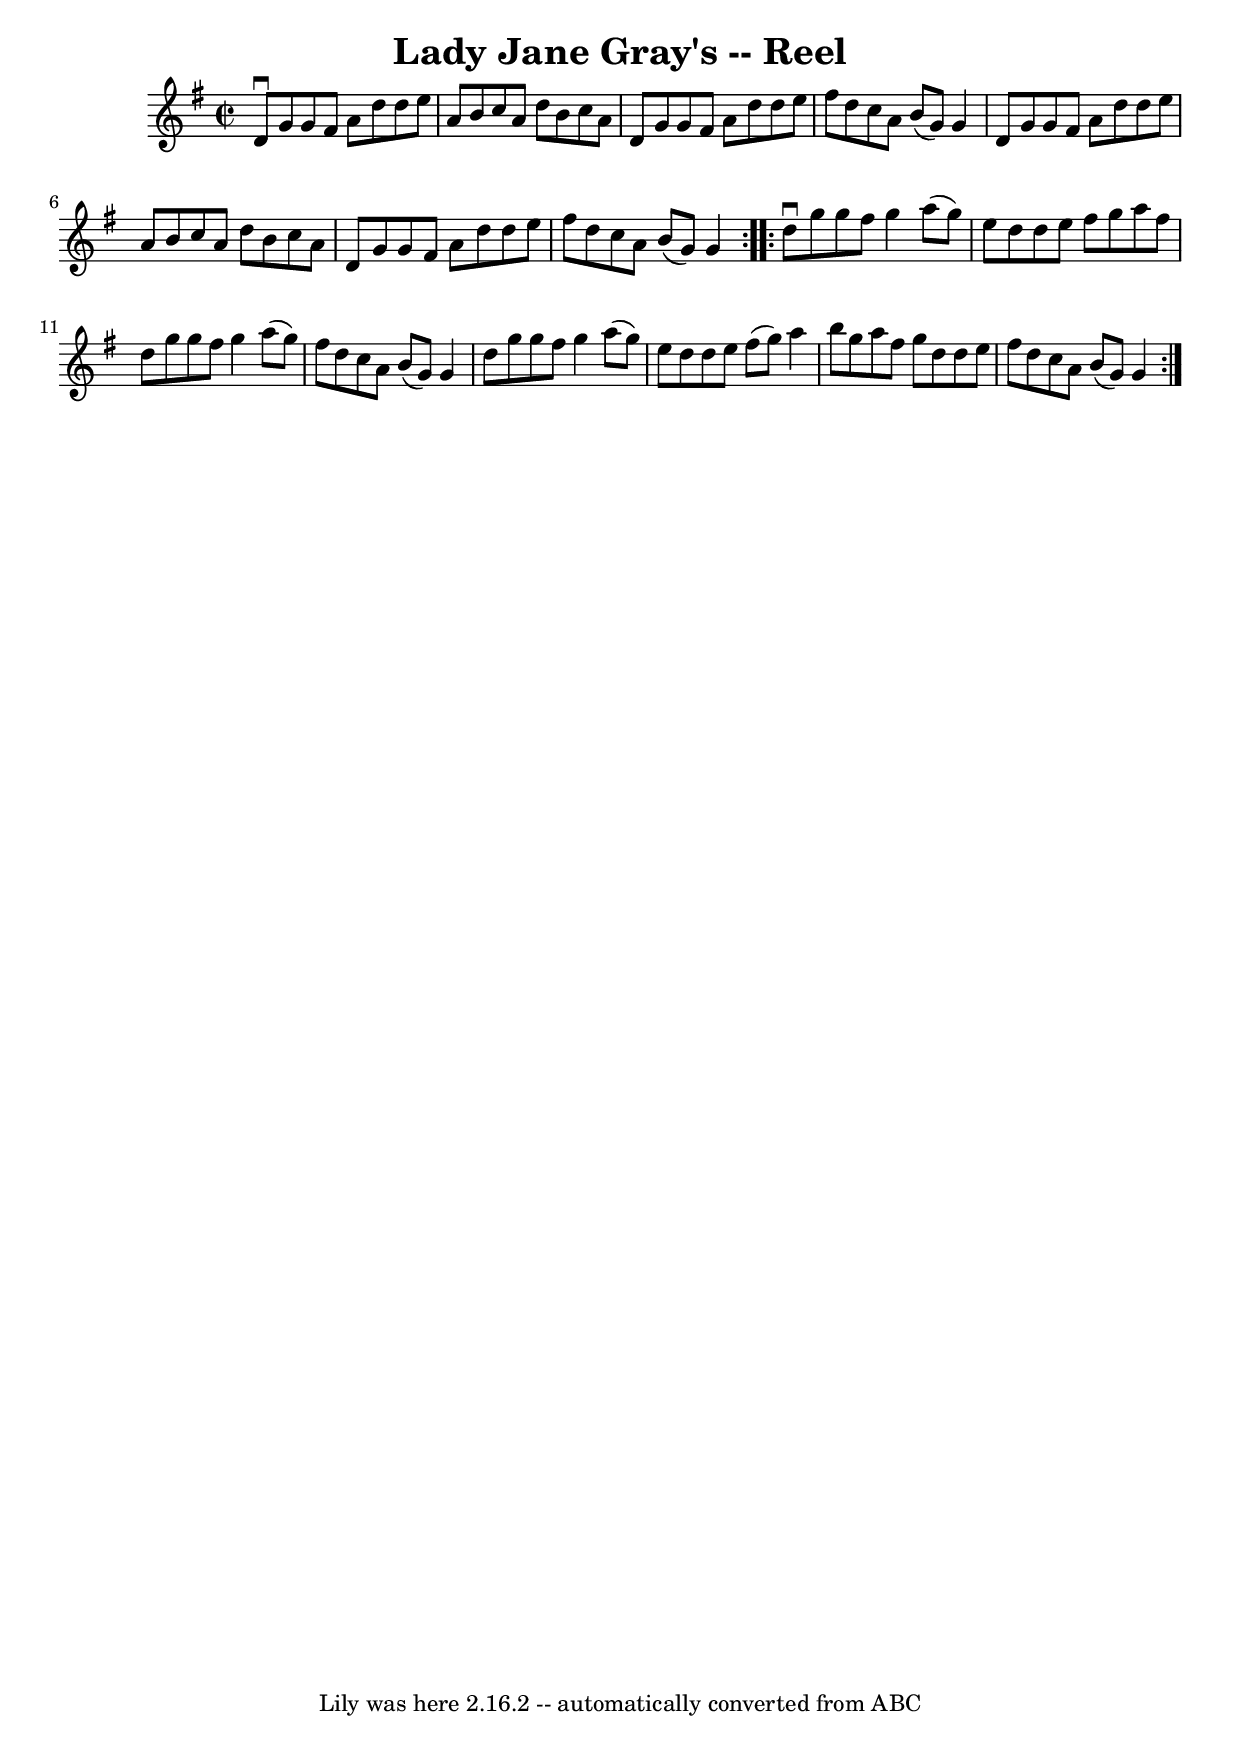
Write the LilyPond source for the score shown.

\version "2.16.2"
\include "Mammoth.ily"
\header {
  %% book = "Ryan's Mammoth Collection"
  crossRefNumber = "1"
  footnotes = "\\\\280"
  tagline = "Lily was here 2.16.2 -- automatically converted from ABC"
  title = "Lady Jane Gray's -- Reel"

}
voicedefault =  {



  \repeat volta 2 {

    \override Staff.TimeSignature #'style = #'C
    \time 2/2 
    \key g \major
    d'8^\downbow g'8 g'8 fis'8 a'8 d''8   
    d''8 e''8    |
    a'8 b'8 c''8 a'8 d''8 b'8 c''8    
    a'8    |
    d'8 g'8 g'8 fis'8 a'8 d''8 d''8 e''8    
    |
    fis''8 d''8 c''8 a'8 b'8 (g'8) g'4    |
    
    d'8 g'8 g'8 fis'8 a'8 d''8 d''8 e''8    |
    a'8   
    b'8 c''8 a'8 d''8 b'8 c''8 a'8    |
    d'8 g'8    
    g'8 fis'8 a'8 d''8 d''8 e''8    |
    fis''8 d''8    
    c''8 a'8 b'8 (g'8) g'4    
  }     
  \repeat volta 2 {
    d''8 
    ^\downbow g''8 g''8 fis''8 g''4 a''8 (g''8)   |
    
    e''8 d''8 d''8 e''8 fis''8 g''8 a''8 fis''8    |
    
    d''8 g''8 g''8 fis''8 g''4 a''8 (g''8)   |
    fis''8 
    d''8 c''8 a'8 b'8 (g'8) g'4    |
    d''8 g''8    
    g''8 fis''8 g''4 a''8 (g''8)   |
    e''8 d''8 d''8   
    e''8 fis''8 (g''8) a''4    |
    b''8 g''8 a''8    
    fis''8 g''8 d''8 d''8 e''8    |
    fis''8 d''8 c''8    
    a'8 b'8 (g'8) g'4    
  }   

}

\score{
  <<

    \context Staff="default"
    {
      \voicedefault 
      
    }

  >>
  \layout {
    
  }
  \midi {
  }

}
